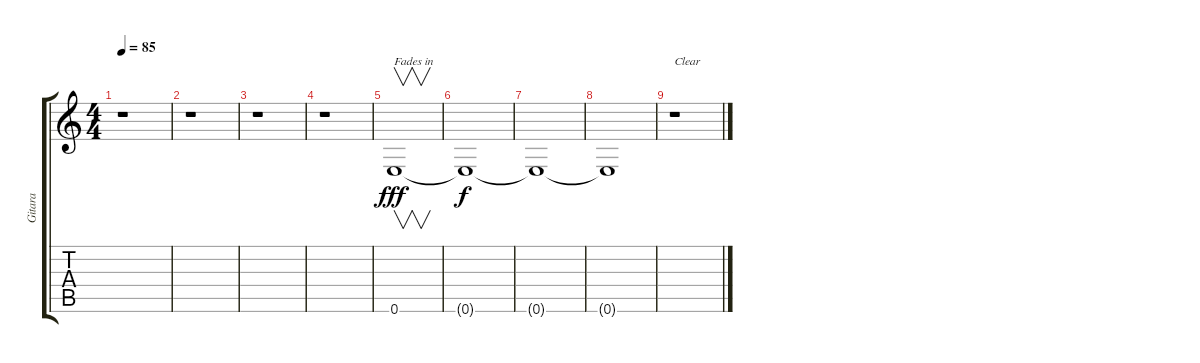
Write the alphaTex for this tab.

\track ("Gitara" "Gitara") {instrument distortionguitar}
\staff {score tabs}
\tuning (E4 B3 G3 D3 A2 E2) {hide}
\ts (4 4)
\tempo 85
\clef g2
\ks c
r.1{dy fff instrument distortionguitar} |
r.1 |
r.1 |
r.1{volume 0} |
0.6.1{v txt "Fades in" volume 10} |
0.6{t}.1{dy f} |
0.6{t}.1{volume 16} |
0.6{t}.1 |
r.1{txt "Clear" volume 13 instrument acousticguitarsteel}
